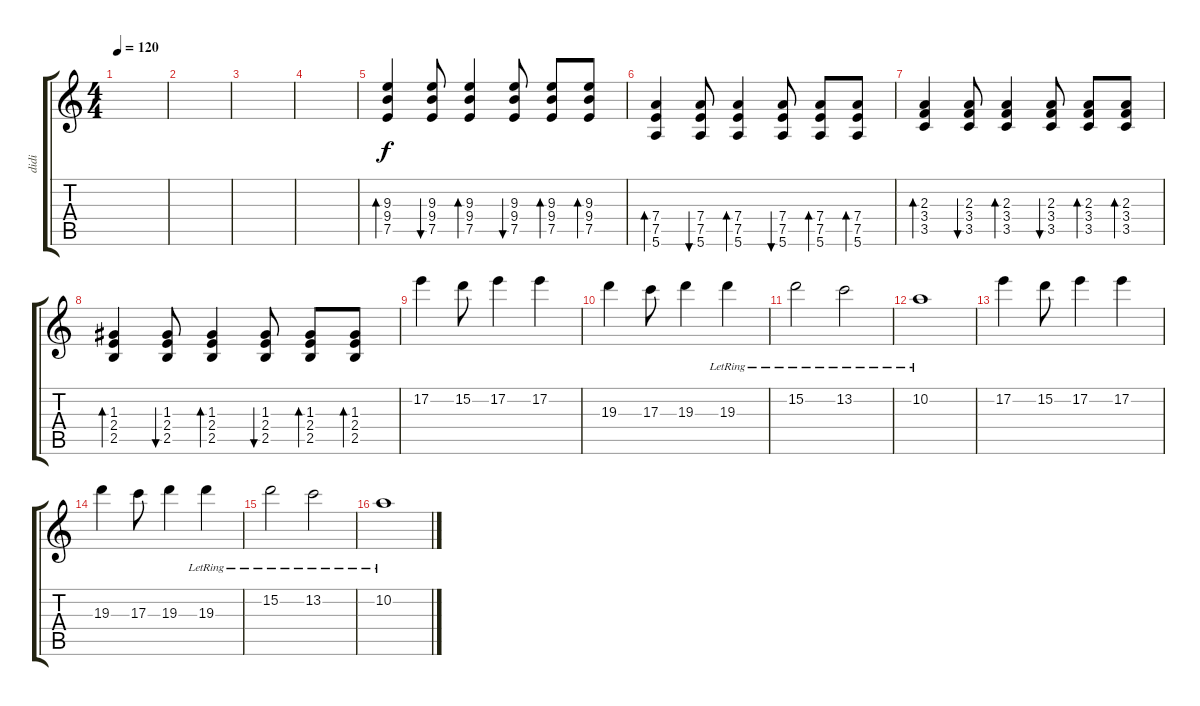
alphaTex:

\track ("didi" "didi") {instrument distortionguitar}
\staff {score tabs}
\tuning (E4 B3 G3 D3 A2 E2) {hide}
\ts (4 4)
\tempo 120
\clef g2
\ks c
|
|
|
|
(9.3 9.4 7.5).4{bd 60} (9.3 9.4 7.5).8{bu 60} (9.3 9.4 7.5).4{bd 60} (9.3 9.4 7.5).8{bu 60} (9.3 9.4 7.5).8{bd 60} (9.3 9.4 7.5).8{bd 60} |
(7.4 7.5 5.6).4{bd 60} (7.4 7.5 5.6).8{bu 60} (7.4 7.5 5.6).4{bd 60} (7.4 7.5 5.6).8{bu 60} (7.4 7.5 5.6).8{bd 60} (7.4 7.5 5.6).8{bd 60} |
(2.3 3.4 3.5).4{bd 60} (2.3 3.4 3.5).8{bu 60} (2.3 3.4 3.5).4{bd 60} (2.3 3.4 3.5).8{bu 60} (2.3 3.4 3.5).8{bd 60} (2.3 3.4 3.5).8{bd 60} |
(1.3 2.4 2.5).4{bd 60} (1.3 2.4 2.5).8{bu 60} (1.3 2.4 2.5).4{bd 60} (1.3 2.4 2.5).8{bu 60} (1.3 2.4 2.5).8{bd 60} (1.3 2.4 2.5).8{bd 60} |
17.2.4 15.2.8 17.2.4 17.2.4 |
19.3.4 17.3.8 19.3.4 19.3{lr}.4 |
15.2{lr}.2 13.2{lr}.2 |
10.2{lr}.1 |
17.2.4 15.2.8 17.2.4 17.2.4 |
19.3.4 17.3.8 19.3.4 19.3{lr}.4 |
15.2{lr}.2 13.2{lr}.2 |
10.2{lr}.1
